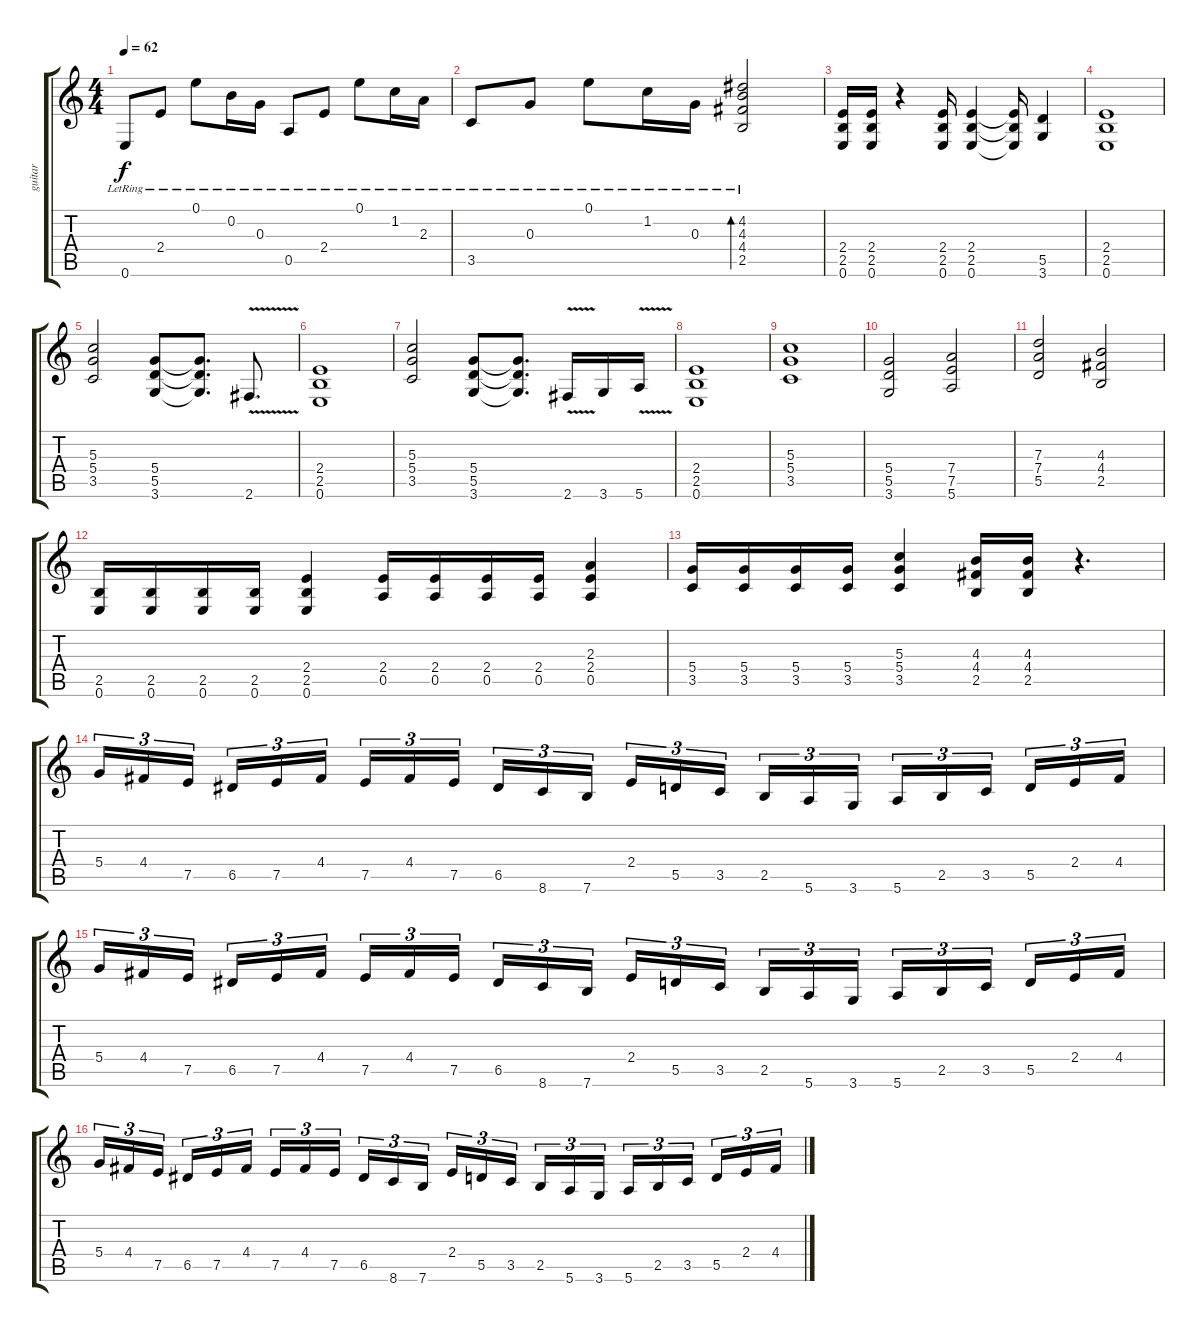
\track ("guitar" "guitar") {instrument electricguitarjazz}
\staff {score tabs}
\tuning (E4 B3 G3 D3 A2 E2) {hide}
\ts (4 4)
\tempo 62
\clef g2
\ks c
0.6{lr}.8{dy f} 2.4{lr}.8 0.1{lr}.8 0.2{lr}.16 0.3{lr}.16 0.5{lr}.8 2.4{lr}.8 0.1{lr}.8 1.2{lr}.16 2.3{lr}.16 |
3.5{lr}.8 0.3{lr}.8 0.1{lr}.8 1.2{lr}.16 0.3{lr}.16 (4.2{lr} 4.3{lr} 4.4{lr} 2.5{lr}).2{bd 120} |
(2.4 2.5 0.6).16{volume 13 instrument distortionguitar} (2.4 2.5 0.6).16 r.4 (2.4 2.5 0.6).16 (2.4 2.5 0.6).4 (2.4{t} 2.5{t} 0.6{t}).16 (5.5 3.6).4 |
(2.4 2.5 0.6).1 |
(5.3 5.4 3.5).2 (5.4 5.5 3.6).8 (5.4{t} 5.5{t} 3.6{t}).8{d} 2.6{v}.8{d} |
(2.4 2.5 0.6).1 |
(5.3 5.4 3.5).2 (5.4 5.5 3.6).8 (5.4{t} 5.5{t} 3.6{t}).8{d} 2.6{v}.16 3.6.16 5.6{v}.16 |
(2.4 2.5 0.6).1 |
(5.3 5.4 3.5).1 |
(5.4 5.5 3.6).2 (7.4 7.5 5.6).2 |
(7.3 7.4 5.5).2 (4.3 4.4 2.5).2 |
(2.5 0.6).16 (2.5 0.6).16 (2.5 0.6).16 (2.5 0.6).16 (2.4 2.5 0.6).4 (2.4 0.5).16 (2.4 0.5).16 (2.4 0.5).16 (2.4 0.5).16 (2.3 2.4 0.5).4 |
(5.4 3.5).16 (5.4 3.5).16 (5.4 3.5).16 (5.4 3.5).16 (5.3 5.4 3.5).4 (4.3 4.4 2.5).16 (4.3 4.4 2.5).16 r.4{d} |
5.4.16{tu (3 2) instrument overdrivenguitar} 4.4.16{tu (3 2)} 7.5.16{tu (3 2) beam splitsecondary} 6.5.16{tu (3 2)} 7.5.16{tu (3 2)} 4.4.16{tu (3 2)} 7.5.16{tu (3 2)} 4.4.16{tu (3 2)} 7.5.16{tu (3 2) beam splitsecondary} 6.5.16{tu (3 2)} 8.6.16{tu (3 2)} 7.6.16{tu (3 2)} 2.4.16{tu (3 2)} 5.5.16{tu (3 2)} 3.5.16{tu (3 2) beam splitsecondary} 2.5.16{tu (3 2)} 5.6.16{tu (3 2)} 3.6.16{tu (3 2)} 5.6.16{tu (3 2)} 2.5.16{tu (3 2)} 3.5.16{tu (3 2) beam splitsecondary} 5.5.16{tu (3 2)} 2.4.16{tu (3 2)} 4.4.16{tu (3 2)} |
5.4.16{tu (3 2)} 4.4.16{tu (3 2)} 7.5.16{tu (3 2) beam splitsecondary} 6.5.16{tu (3 2)} 7.5.16{tu (3 2)} 4.4.16{tu (3 2)} 7.5.16{tu (3 2)} 4.4.16{tu (3 2)} 7.5.16{tu (3 2) beam splitsecondary} 6.5.16{tu (3 2)} 8.6.16{tu (3 2)} 7.6.16{tu (3 2)} 2.4.16{tu (3 2)} 5.5.16{tu (3 2)} 3.5.16{tu (3 2) beam splitsecondary} 2.5.16{tu (3 2)} 5.6.16{tu (3 2)} 3.6.16{tu (3 2)} 5.6.16{tu (3 2)} 2.5.16{tu (3 2)} 3.5.16{tu (3 2) beam splitsecondary} 5.5.16{tu (3 2)} 2.4.16{tu (3 2)} 4.4.16{tu (3 2)} |
5.4.16{tu (3 2)} 4.4.16{tu (3 2)} 7.5.16{tu (3 2) beam splitsecondary} 6.5.16{tu (3 2)} 7.5.16{tu (3 2)} 4.4.16{tu (3 2)} 7.5.16{tu (3 2)} 4.4.16{tu (3 2)} 7.5.16{tu (3 2) beam splitsecondary} 6.5.16{tu (3 2)} 8.6.16{tu (3 2)} 7.6.16{tu (3 2)} 2.4.16{tu (3 2)} 5.5.16{tu (3 2)} 3.5.16{tu (3 2) beam splitsecondary} 2.5.16{tu (3 2)} 5.6.16{tu (3 2)} 3.6.16{tu (3 2)} 5.6.16{tu (3 2)} 2.5.16{tu (3 2)} 3.5.16{tu (3 2) beam splitsecondary} 5.5.16{tu (3 2)} 2.4.16{tu (3 2)} 4.4.16{tu (3 2)}
